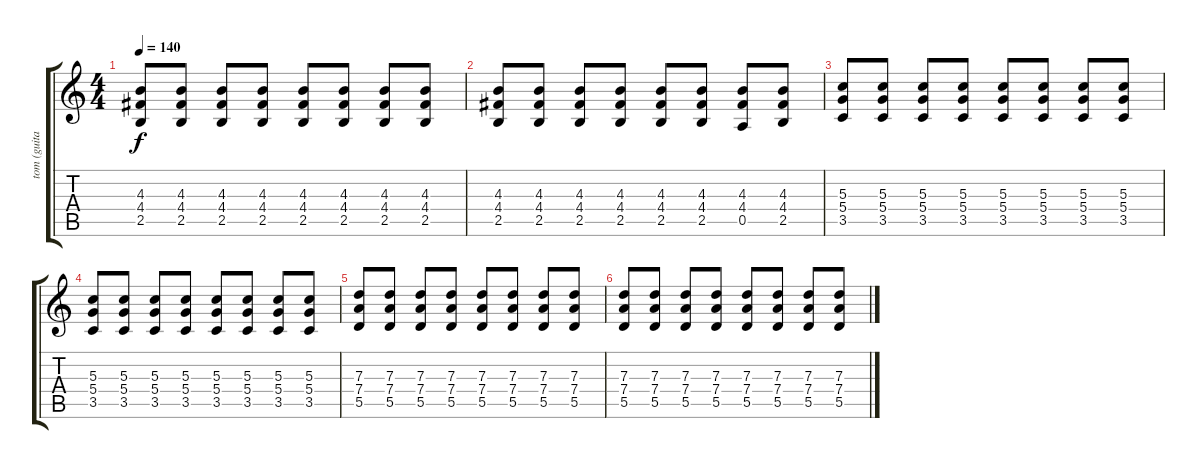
\track ("tom (guitar)" "tom (guita") {instrument distortionguitar}
\staff {score tabs}
\tuning (E4 B3 G3 D3 A2 E2) {hide}
\ts (4 4)
\tempo 140
\clef g2
\ks c
(4.3 4.4 2.5).8{dy f} (4.3 4.4 2.5).8 (4.3 4.4 2.5).8 (4.3 4.4 2.5).8 (4.3 4.4 2.5).8 (4.3 4.4 2.5).8 (4.3 4.4 2.5).8 (4.3 4.4 2.5).8 |
(4.3 4.4 2.5).8 (4.3 4.4 2.5).8 (4.3 4.4 2.5).8 (4.3 4.4 2.5).8 (4.3 4.4 2.5).8 (4.3 4.4 2.5).8 (4.3 4.4 0.5).8 (4.3 4.4 2.5).8 |
(5.3 5.4 3.5).8 (5.3 5.4 3.5).8 (5.3 5.4 3.5).8 (5.3 5.4 3.5).8 (5.3 5.4 3.5).8 (5.3 5.4 3.5).8 (5.3 5.4 3.5).8 (5.3 5.4 3.5).8 |
(5.3 5.4 3.5).8 (5.3 5.4 3.5).8 (5.3 5.4 3.5).8 (5.3 5.4 3.5).8 (5.3 5.4 3.5).8 (5.3 5.4 3.5).8 (5.3 5.4 3.5).8 (5.3 5.4 3.5).8 |
(7.3 7.4 5.5).8 (7.3 7.4 5.5).8 (7.3 7.4 5.5).8 (7.3 7.4 5.5).8 (7.3 7.4 5.5).8 (7.3 7.4 5.5).8 (7.3 7.4 5.5).8 (7.3 7.4 5.5).8 |
(7.3 7.4 5.5).8 (7.3 7.4 5.5).8 (7.3 7.4 5.5).8 (7.3 7.4 5.5).8 (7.3 7.4 5.5).8 (7.3 7.4 5.5).8 (7.3 7.4 5.5).8 (7.3 7.4 5.5).8
